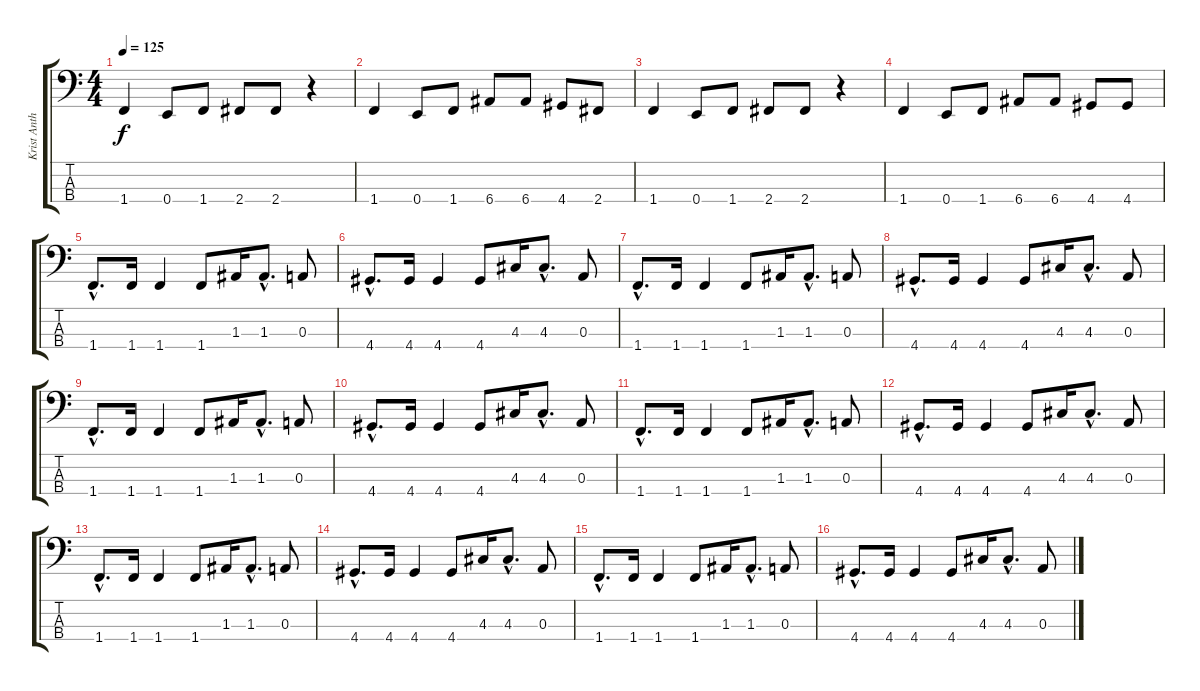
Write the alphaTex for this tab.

\track ("Krist Anthony Novoselic" "Krist Anth") {instrument electricbasspick}
\staff {score tabs}
\tuning (G2 D2 A1 E1) {hide}
\ts (4 4)
\tempo 125
\clef f4
\ks c
1.4.4{dy f} 0.4.8 1.4.8 2.4.8 2.4.8 r.4 |
1.4.4 0.4.8 1.4.8 6.4.8 6.4.8 4.4.8 2.4.8 |
1.4.4 0.4.8 1.4.8 2.4.8 2.4.8 r.4 |
1.4.4 0.4.8 1.4.8 6.4.8 6.4.8 4.4.8 4.4.8 |
1.4{hac}.8{d} 1.4.16 1.4.4 1.4.8 1.3.16 1.3{hac}.8{d} 0.3.8 |
4.4{hac}.8{d} 4.4.16 4.4.4 4.4.8 4.3.16 4.3{hac}.8{d} 0.3.8 |
1.4{hac}.8{d} 1.4.16 1.4.4 1.4.8 1.3.16 1.3{hac}.8{d} 0.3.8 |
4.4{hac}.8{d} 4.4.16 4.4.4 4.4.8 4.3.16 4.3{hac}.8{d} 0.3.8 |
1.4{hac}.8{d} 1.4.16 1.4.4 1.4.8 1.3.16 1.3{hac}.8{d} 0.3.8 |
4.4{hac}.8{d} 4.4.16 4.4.4 4.4.8 4.3.16 4.3{hac}.8{d} 0.3.8 |
1.4{hac}.8{d} 1.4.16 1.4.4 1.4.8 1.3.16 1.3{hac}.8{d} 0.3.8 |
4.4{hac}.8{d} 4.4.16 4.4.4 4.4.8 4.3.16 4.3{hac}.8{d} 0.3.8 |
1.4{hac}.8{d} 1.4.16 1.4.4 1.4.8 1.3.16 1.3{hac}.8{d} 0.3.8 |
4.4{hac}.8{d} 4.4.16 4.4.4 4.4.8 4.3.16 4.3{hac}.8{d} 0.3.8 |
1.4{hac}.8{d} 1.4.16 1.4.4 1.4.8 1.3.16 1.3{hac}.8{d} 0.3.8 |
4.4{hac}.8{d} 4.4.16 4.4.4 4.4.8 4.3.16 4.3{hac}.8{d} 0.3.8
